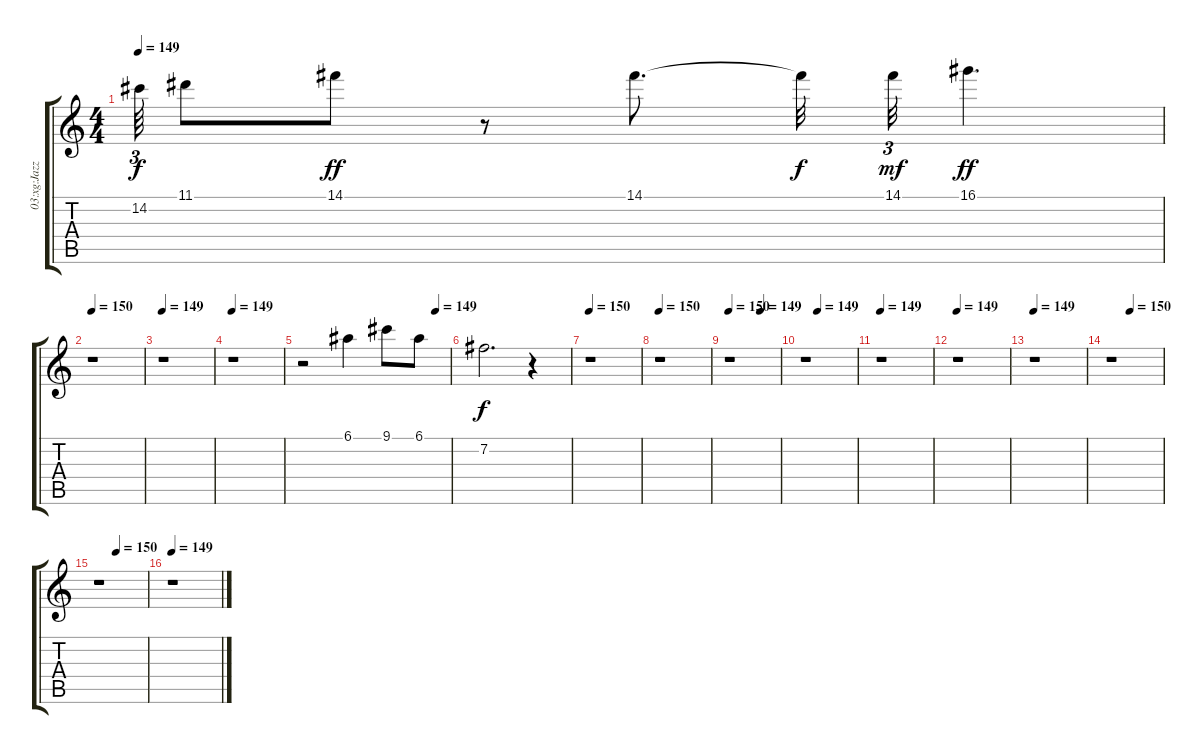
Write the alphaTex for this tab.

\track ("03:xg:Jazz Guitar" "03:xg:Jazz") {instrument electricguitarjazz}
\staff {score tabs}
\tuning (E4 B3 G3 D3 A2 E2) {hide}
\ts (4 4)
\tempo 149
\clef g2
\ks c
14.2{t}.64{tu (3 2) dy f} 11.1.8 14.1.8{dy ff} r.8 14.1.8{d} 14.1{t}.32{dy f} 14.1.32{tu (3 2) dy mf} 16.1.4{d dy ff} |
\tempo 150
r.1 |
\tempo 149
r.1 |
\tempo 149
r.1 |
\tempo (149 0.90625)
r.2 6.1.4 9.1.8 6.1.8 |
7.2.2{d dy f} r.4 |
\tempo 150
r.1 |
\tempo 150
r.1 |
\tempo 150
\tempo (149 0.625)
r.1 |
\tempo (149 0.25)
r.1 |
\tempo 149
r.1 |
\tempo 149
r.1 |
\tempo 149
r.1 |
\tempo (150 0.375)
r.1 |
\tempo (150 0.375)
r.1 |
\tempo 149
r.1
